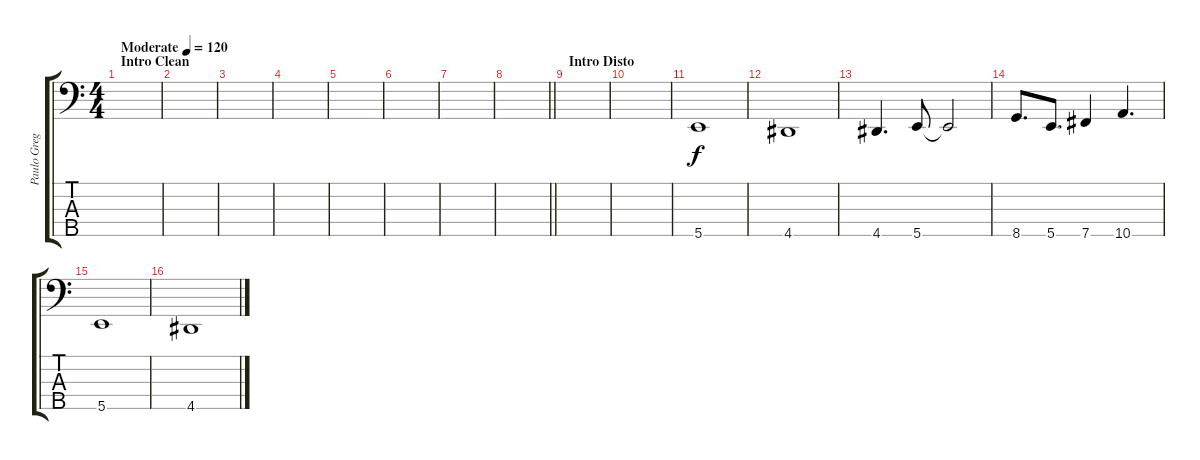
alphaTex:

\track ("Paulo Gregoletto" "Paulo Greg") {instrument electricbassfinger}
\staff {score tabs}
\tuning (G2 D2 A1 E1 B0) {hide}
\ts (4 4)
\section ("" "Intro Clean")
\tempo (120 "Moderate")
\clef f4
\ks c
|
|
|
|
|
|
|
\barLineRight lightlight
|
\section ("" "Intro Disto")
|
|
5.5.1 |
4.5.1 |
4.5.4{d} 5.5.8 5.5{t}.2 |
8.5.8{d} 5.5.8{d} 7.5.4 10.5.4{d} |
5.5.1 |
4.5.1
